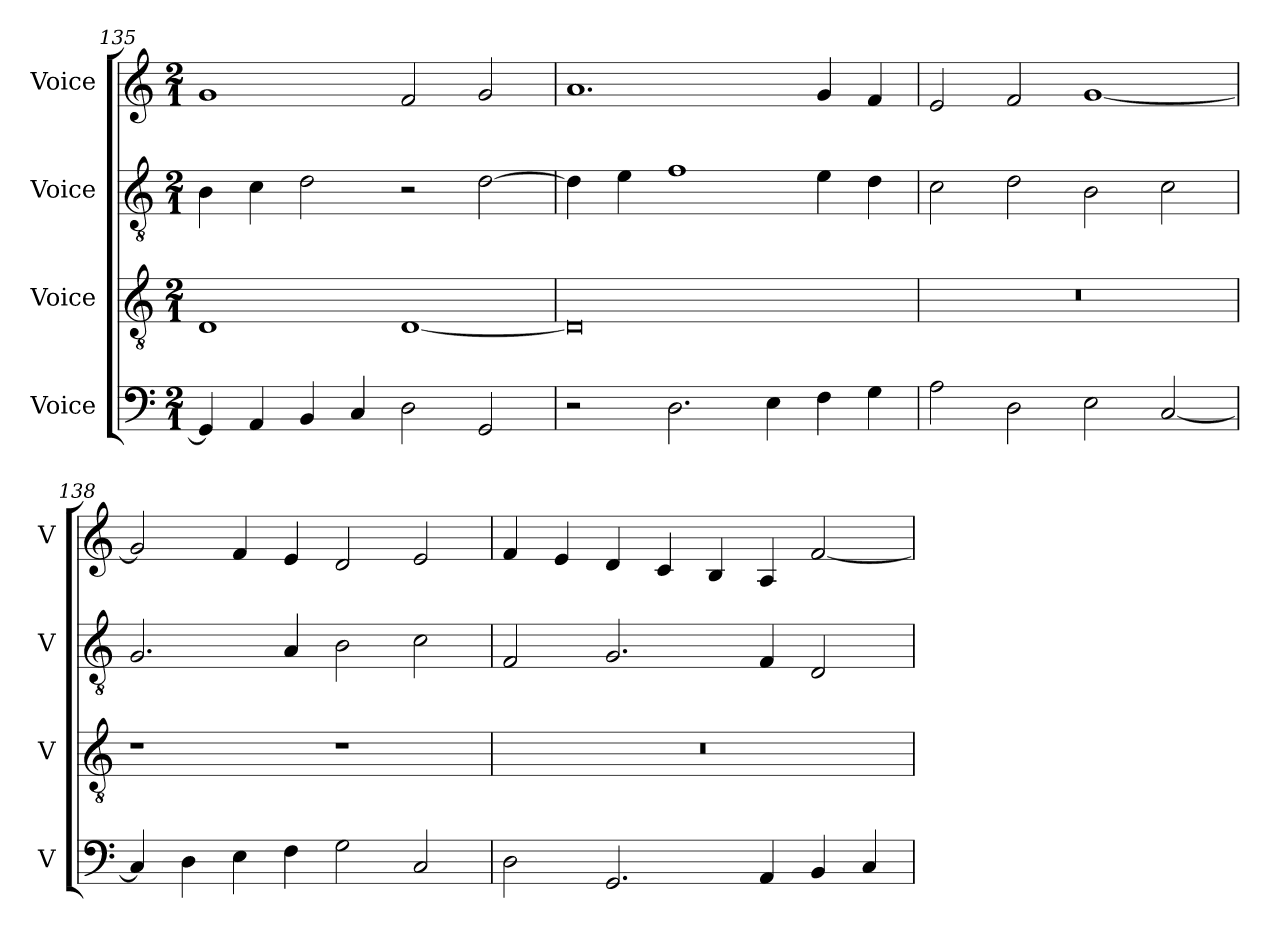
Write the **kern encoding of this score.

**kern	**kern	**kern	**kern
*part4	*part3	*part2	*part1
*staff4	*staff3	*staff2	*staff1
*I"Voice	*I"Voice	*I"Voice	*I"Voice
*I'V	*I'V	*I'V	*I'V
*clefF4	*clefGv2	*clefGv2	*clefG2
*k[]	*k[]	*k[]	*k[]
*M2/1	*M2/1	*M2/1	*M2/1
=135	=135	=135	=135
4GG/]	1D	4B\	1g
4AA/	.	4c\	.
4BB/	.	2d\	.
4C/	.	.	.
2D\	[1D	2r	2f/
2GG/	.	[2d\	2g/
!!LO:LB:g=z
=136	=136	=136	=136
2r	0D]	4d\]	1.a
.	.	4e\	.
2.D\	.	1f	.
4E\	.	.	.
4F\	.	4e\	4g/
4G\	.	4d\	4f/
=137	=137	=137	=137
2A\	0r	2c\	2e/
2D\	.	2d\	2f/
2E\	.	2B\	[1g
[2C/	.	2c\	.
=138	=138	=138	=138
4C/]	1r	2.G/	2g/]
4D\	.	.	.
4E\	.	.	4f/
4F\	.	4A/	4e/
2G\	1r	2B\	2d/
2C/	.	2c\	2e/
!!LO:LB:g=z
=139	=139	=139	=139
2D\	0r	2F/	4f/
.	.	.	4e/
2.GG/	.	2.G/	4d/
.	.	.	4c/
.	.	.	4B/
4AA/	.	4F/	4A/
4BB/	.	2D/	[2f/
4C/	.	.	.
=	=	=	=
*-	*-	*-	*-
